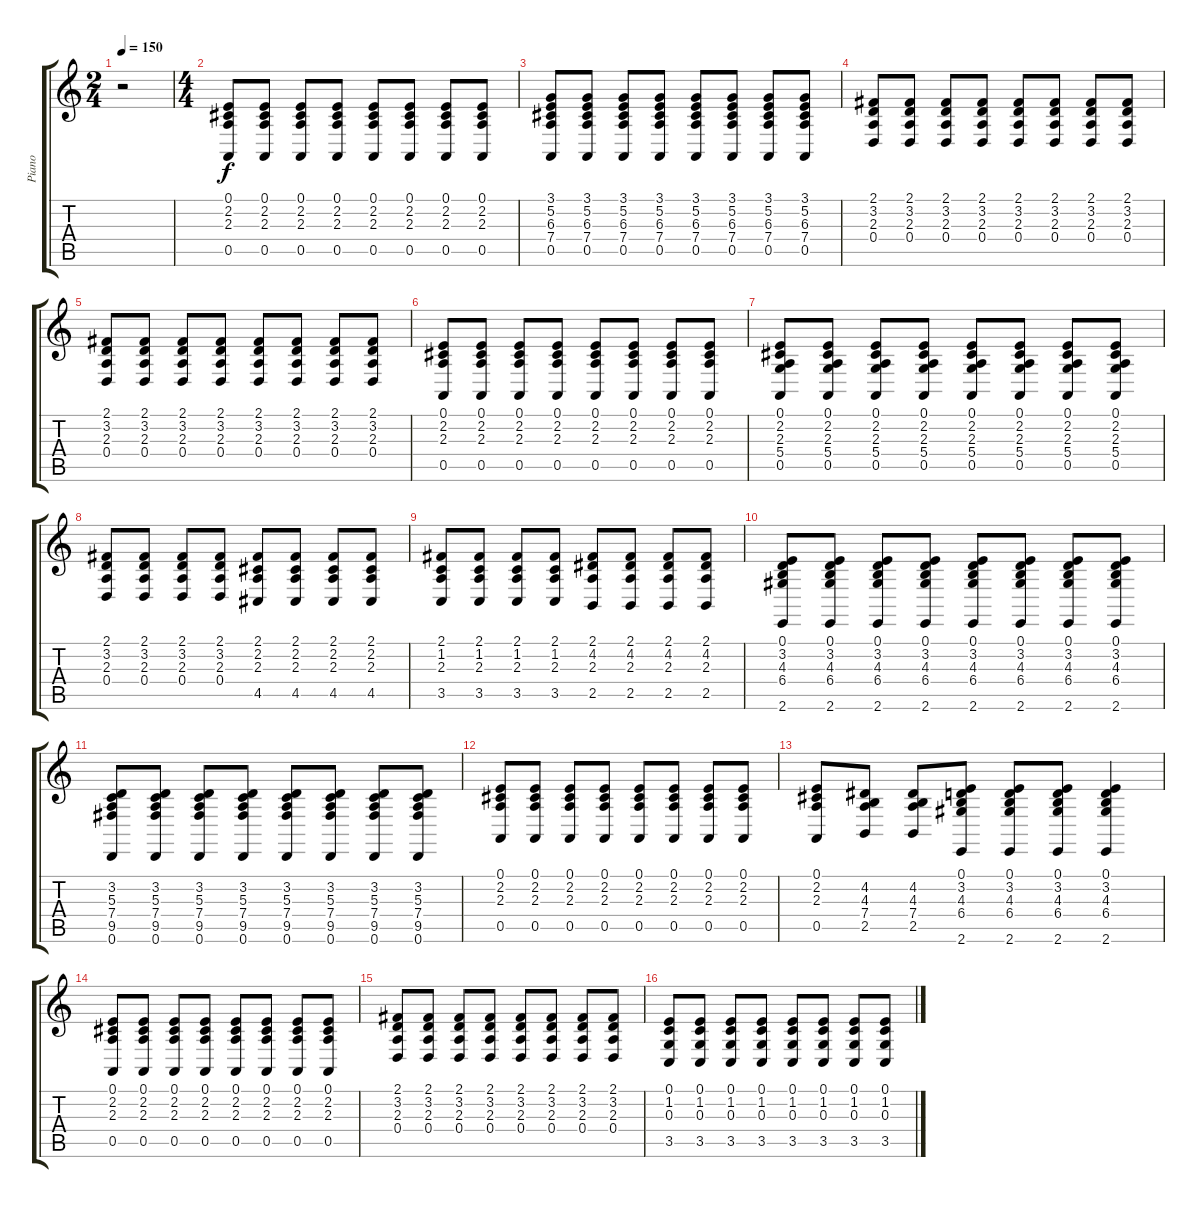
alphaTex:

\track ("Piano" "Piano") {instrument acousticgrandpiano}
\staff {score tabs}
\tuning (E4 B3 G3 D3 A2 D2) {hide}
\ts (2 4)
\tempo 150
\clef g2
\ks c
r.2{dy f} |
\ts (4 4)
(0.1 2.2 2.3 0.5).8 (0.1 2.2 2.3 0.5).8 (0.1 2.2 2.3 0.5).8 (0.1 2.2 2.3 0.5).8 (0.1 2.2 2.3 0.5).8 (0.1 2.2 2.3 0.5).8 (0.1 2.2 2.3 0.5).8 (0.1 2.2 2.3 0.5).8 |
(3.1 5.2 6.3 7.4 0.5).8 (3.1 5.2 6.3 7.4 0.5).8 (3.1 5.2 6.3 7.4 0.5).8 (3.1 5.2 6.3 7.4 0.5).8 (3.1 5.2 6.3 7.4 0.5).8 (3.1 5.2 6.3 7.4 0.5).8 (3.1 5.2 6.3 7.4 0.5).8 (3.1 5.2 6.3 7.4 0.5).8 |
(2.1 3.2 2.3 0.4).8 (2.1 3.2 2.3 0.4).8 (2.1 3.2 2.3 0.4).8 (2.1 3.2 2.3 0.4).8 (2.1 3.2 2.3 0.4).8 (2.1 3.2 2.3 0.4).8 (2.1 3.2 2.3 0.4).8 (2.1 3.2 2.3 0.4).8 |
(2.1 3.2 2.3 0.4).8 (2.1 3.2 2.3 0.4).8 (2.1 3.2 2.3 0.4).8 (2.1 3.2 2.3 0.4).8 (2.1 3.2 2.3 0.4).8 (2.1 3.2 2.3 0.4).8 (2.1 3.2 2.3 0.4).8 (2.1 3.2 2.3 0.4).8 |
(0.1 2.2 2.3 0.5).8 (0.1 2.2 2.3 0.5).8 (0.1 2.2 2.3 0.5).8 (0.1 2.2 2.3 0.5).8 (0.1 2.2 2.3 0.5).8 (0.1 2.2 2.3 0.5).8 (0.1 2.2 2.3 0.5).8 (0.1 2.2 2.3 0.5).8 |
(0.1 2.2 2.3 5.4 0.5).8 (0.1 2.2 2.3 5.4 0.5).8 (0.1 2.2 2.3 5.4 0.5).8 (0.1 2.2 2.3 5.4 0.5).8 (0.1 2.2 2.3 5.4 0.5).8 (0.1 2.2 2.3 5.4 0.5).8 (0.1 2.2 2.3 5.4 0.5).8 (0.1 2.2 2.3 5.4 0.5).8 |
(2.1 3.2 2.3 0.4).8 (2.1 3.2 2.3 0.4).8 (2.1 3.2 2.3 0.4).8 (2.1 3.2 2.3 0.4).8 (2.1 2.2 2.3 4.5).8 (2.1 2.2 2.3 4.5).8 (2.1 2.2 2.3 4.5).8 (2.1 2.2 2.3 4.5).8 |
(2.1 1.2 2.3 3.5).8 (2.1 1.2 2.3 3.5).8 (2.1 1.2 2.3 3.5).8 (2.1 1.2 2.3 3.5).8 (2.1 4.2 2.3 2.5).8 (2.1 4.2 2.3 2.5).8 (2.1 4.2 2.3 2.5).8 (2.1 4.2 2.3 2.5).8 |
(0.1 3.2 4.3 6.4 2.6).8 (0.1 3.2 4.3 6.4 2.6).8 (0.1 3.2 4.3 6.4 2.6).8 (0.1 3.2 4.3 6.4 2.6).8 (0.1 3.2 4.3 6.4 2.6).8 (0.1 3.2 4.3 6.4 2.6).8 (0.1 3.2 4.3 6.4 2.6).8 (0.1 3.2 4.3 6.4 2.6).8 |
(3.2 5.3 7.4 9.5 0.6).8 (3.2 5.3 7.4 9.5 0.6).8 (3.2 5.3 7.4 9.5 0.6).8 (3.2 5.3 7.4 9.5 0.6).8 (3.2 5.3 7.4 9.5 0.6).8 (3.2 5.3 7.4 9.5 0.6).8 (3.2 5.3 7.4 9.5 0.6).8 (3.2 5.3 7.4 9.5 0.6).8 |
(0.1 2.2 2.3 0.5).8 (0.1 2.2 2.3 0.5).8 (0.1 2.2 2.3 0.5).8 (0.1 2.2 2.3 0.5).8 (0.1 2.2 2.3 0.5).8 (0.1 2.2 2.3 0.5).8 (0.1 2.2 2.3 0.5).8 (0.1 2.2 2.3 0.5).8 |
(0.1 2.2 2.3 0.5).8 (4.2 4.3 7.4 2.5).8 (4.2 4.3 7.4 2.5).8 (0.1 3.2 4.3 6.4 2.6).8 (0.1 3.2 4.3 6.4 2.6).8 (0.1 3.2 4.3 6.4 2.6).8 (0.1 3.2 4.3 6.4 2.6).4 |
(0.1 2.2 2.3 0.5).8 (0.1 2.2 2.3 0.5).8 (0.1 2.2 2.3 0.5).8 (0.1 2.2 2.3 0.5).8 (0.1 2.2 2.3 0.5).8 (0.1 2.2 2.3 0.5).8 (0.1 2.2 2.3 0.5).8 (0.1 2.2 2.3 0.5).8 |
(2.1 3.2 2.3 0.4).8 (2.1 3.2 2.3 0.4).8 (2.1 3.2 2.3 0.4).8 (2.1 3.2 2.3 0.4).8 (2.1 3.2 2.3 0.4).8 (2.1 3.2 2.3 0.4).8 (2.1 3.2 2.3 0.4).8 (2.1 3.2 2.3 0.4).8 |
(0.1 1.2 0.3 3.5).8 (0.1 1.2 0.3 3.5).8 (0.1 1.2 0.3 3.5).8 (0.1 1.2 0.3 3.5).8 (0.1 1.2 0.3 3.5).8 (0.1 1.2 0.3 3.5).8 (0.1 1.2 0.3 3.5).8 (0.1 1.2 0.3 3.5).8
